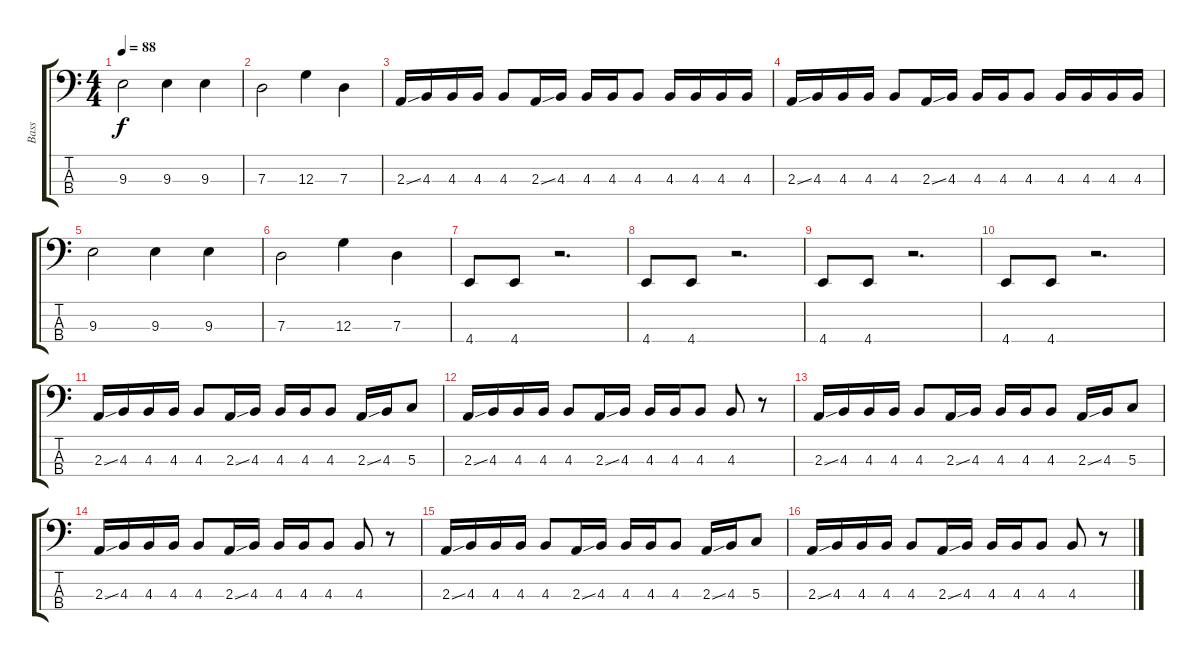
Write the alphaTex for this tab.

\track ("Bass" "Bass") {instrument electricbasspick}
\staff {score tabs}
\tuning (F2 C2 G1 C1) {hide}
\ts (4 4)
\tempo 88
\clef f4
\ks c
9.3.2{dy f} 9.3.4 9.3.4 |
7.3.2 12.3.4 7.3.4 |
2.3{ss}.16 4.3.16 4.3.16 4.3.16 4.3.8 2.3{ss}.16 4.3.16 4.3.16 4.3.16 4.3.8 4.3.16 4.3.16 4.3.16 4.3.16 |
2.3{ss}.16 4.3.16 4.3.16 4.3.16 4.3.8 2.3{ss}.16 4.3.16 4.3.16 4.3.16 4.3.8 4.3.16 4.3.16 4.3.16 4.3.16 |
9.3.2 9.3.4 9.3.4 |
7.3.2 12.3.4 7.3.4 |
4.4.8 4.4.8 r.2{d} |
4.4.8 4.4.8 r.2{d} |
4.4.8 4.4.8 r.2{d} |
4.4.8 4.4.8 r.2{d} |
2.3{ss}.16 4.3.16 4.3.16 4.3.16 4.3.8 2.3{ss}.16 4.3.16 4.3.16 4.3.16 4.3.8 2.3{ss}.16 4.3.16 5.3.8 |
2.3{ss}.16 4.3.16 4.3.16 4.3.16 4.3.8 2.3{ss}.16 4.3.16 4.3.16 4.3.16 4.3.8 4.3.8 r.8 |
2.3{ss}.16 4.3.16 4.3.16 4.3.16 4.3.8 2.3{ss}.16 4.3.16 4.3.16 4.3.16 4.3.8 2.3{ss}.16 4.3.16 5.3.8 |
2.3{ss}.16 4.3.16 4.3.16 4.3.16 4.3.8 2.3{ss}.16 4.3.16 4.3.16 4.3.16 4.3.8 4.3.8 r.8 |
2.3{ss}.16 4.3.16 4.3.16 4.3.16 4.3.8 2.3{ss}.16 4.3.16 4.3.16 4.3.16 4.3.8 2.3{ss}.16 4.3.16 5.3.8 |
2.3{ss}.16 4.3.16 4.3.16 4.3.16 4.3.8 2.3{ss}.16 4.3.16 4.3.16 4.3.16 4.3.8 4.3.8 r.8
